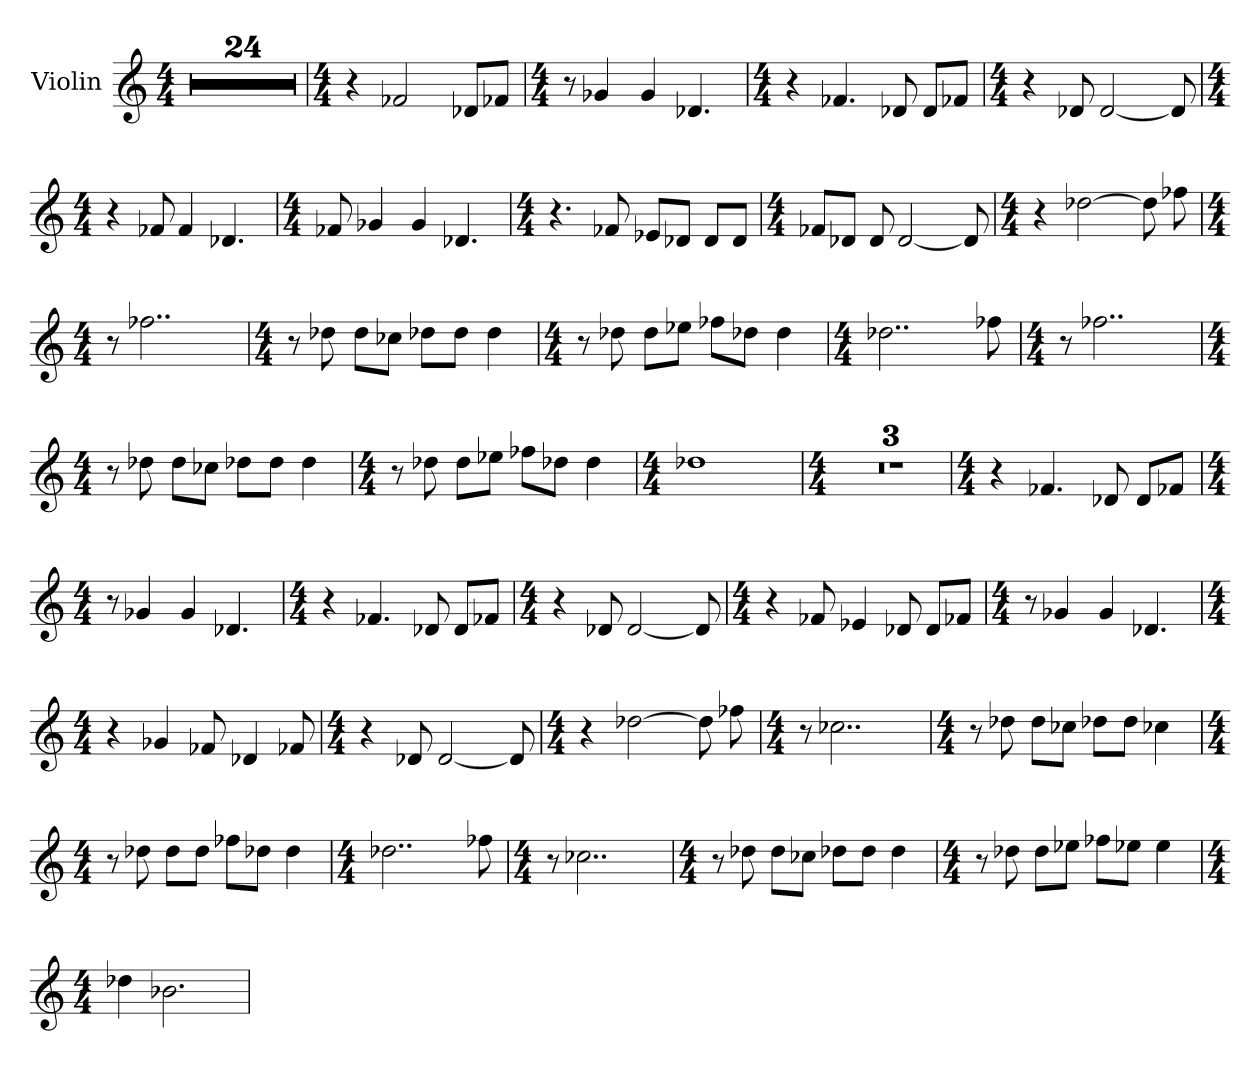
**kern
*part1
*staff1
*I"Violin
*I'Vln
*M4/4
=
1r
=
*M4/4
1r
=
*M4/4
1r
=
*M4/4
1r
=
*M4/4
1r
=
*M4/4
1r
=
*M4/4
1r
=
*M4/4
1r
=
*M4/4
1r
=
*M4/4
1r
=
*M4/4
1r
=
*M4/4
1r
=
*M4/4
1r
=
*M4/4
1r
=
*M4/4
1r
=
*M4/4
1r
=
*M4/4
1r
=
*M4/4
1r
=
*M4/4
1r
=
*M4/4
1r
=
*M4/4
1r
=
*M4/4
1r
=
*M4/4
1r
=
*M4/4
1r
=
*M4/4
4r
2f-X
8d-XL
8f-XJ
=
*M4/4
8r
4g-X
4g-
4.d-X
=
*M4/4
4r
4.f-X
8d-X
8d-L
8f-XJ
=
*M4/4
4r
8d-X
[2d-
8d-]
=
*M4/4
4r
8f-X
4f-
4.d-X
=
*M4/4
8f-X
4g-X
4g-
4.d-X
=
*M4/4
4.r
8f-X
8e-XL
8d-XJ
8d-L
8d-J
=
*M4/4
8f-XL
8d-XJ
8d-
[2d-
8d-]
=
*M4/4
4r
[2dd-X
8dd-]
8ff-X
=
*M4/4
8r
2..ff-X
=
*M4/4
8r
8dd-X
8dd-L
8cc-XJ
8dd-XL
8dd-J
4dd-
=
*M4/4
8r
8dd-X
8dd-L
8ee-XJ
8ff-XL
8dd-XJ
4dd-
=
*M4/4
2..dd-X
8ff-X
=
*M4/4
8r
2..ff-X
=
*M4/4
8r
8dd-X
8dd-L
8cc-XJ
8dd-XL
8dd-J
4dd-
=
*M4/4
8r
8dd-X
8dd-L
8ee-XJ
8ff-XL
8dd-XJ
4dd-
=
*M4/4
1dd-X
=
*M4/4
1r
=
*M4/4
1r
=
*M4/4
1r
=
*M4/4
4r
4.f-X
8d-X
8d-L
8f-XJ
=
*M4/4
8r
4g-X
4g-
4.d-X
=
*M4/4
4r
4.f-X
8d-X
8d-L
8f-XJ
=
*M4/4
4r
8d-X
[2d-
8d-]
=
*M4/4
4r
8f-X
4e-X
8d-X
8d-L
8f-XJ
=
*M4/4
8r
4g-X
4g-
4.d-X
=
*M4/4
4r
4g-X
8f-X
4d-X
8f-X
=
*M4/4
4r
8d-X
[2d-
8d-]
=
*M4/4
4r
[2dd-X
8dd-]
8ff-X
=
*M4/4
8r
2..cc-X
=
*M4/4
8r
8dd-X
8dd-L
8cc-XJ
8dd-XL
8dd-J
4cc-X
=
*M4/4
8r
8dd-X
8dd-L
8dd-J
8ff-XL
8dd-XJ
4dd-
=
*M4/4
2..dd-X
8ff-X
=
*M4/4
8r
2..cc-X
=
*M4/4
8r
8dd-X
8dd-L
8cc-XJ
8dd-XL
8dd-J
4dd-
=
*M4/4
8r
8dd-X
8dd-L
8ee-XJ
8ff-XL
8ee-XJ
4ee-
=
*M4/4
4dd-X
2.b-X
=
*-
